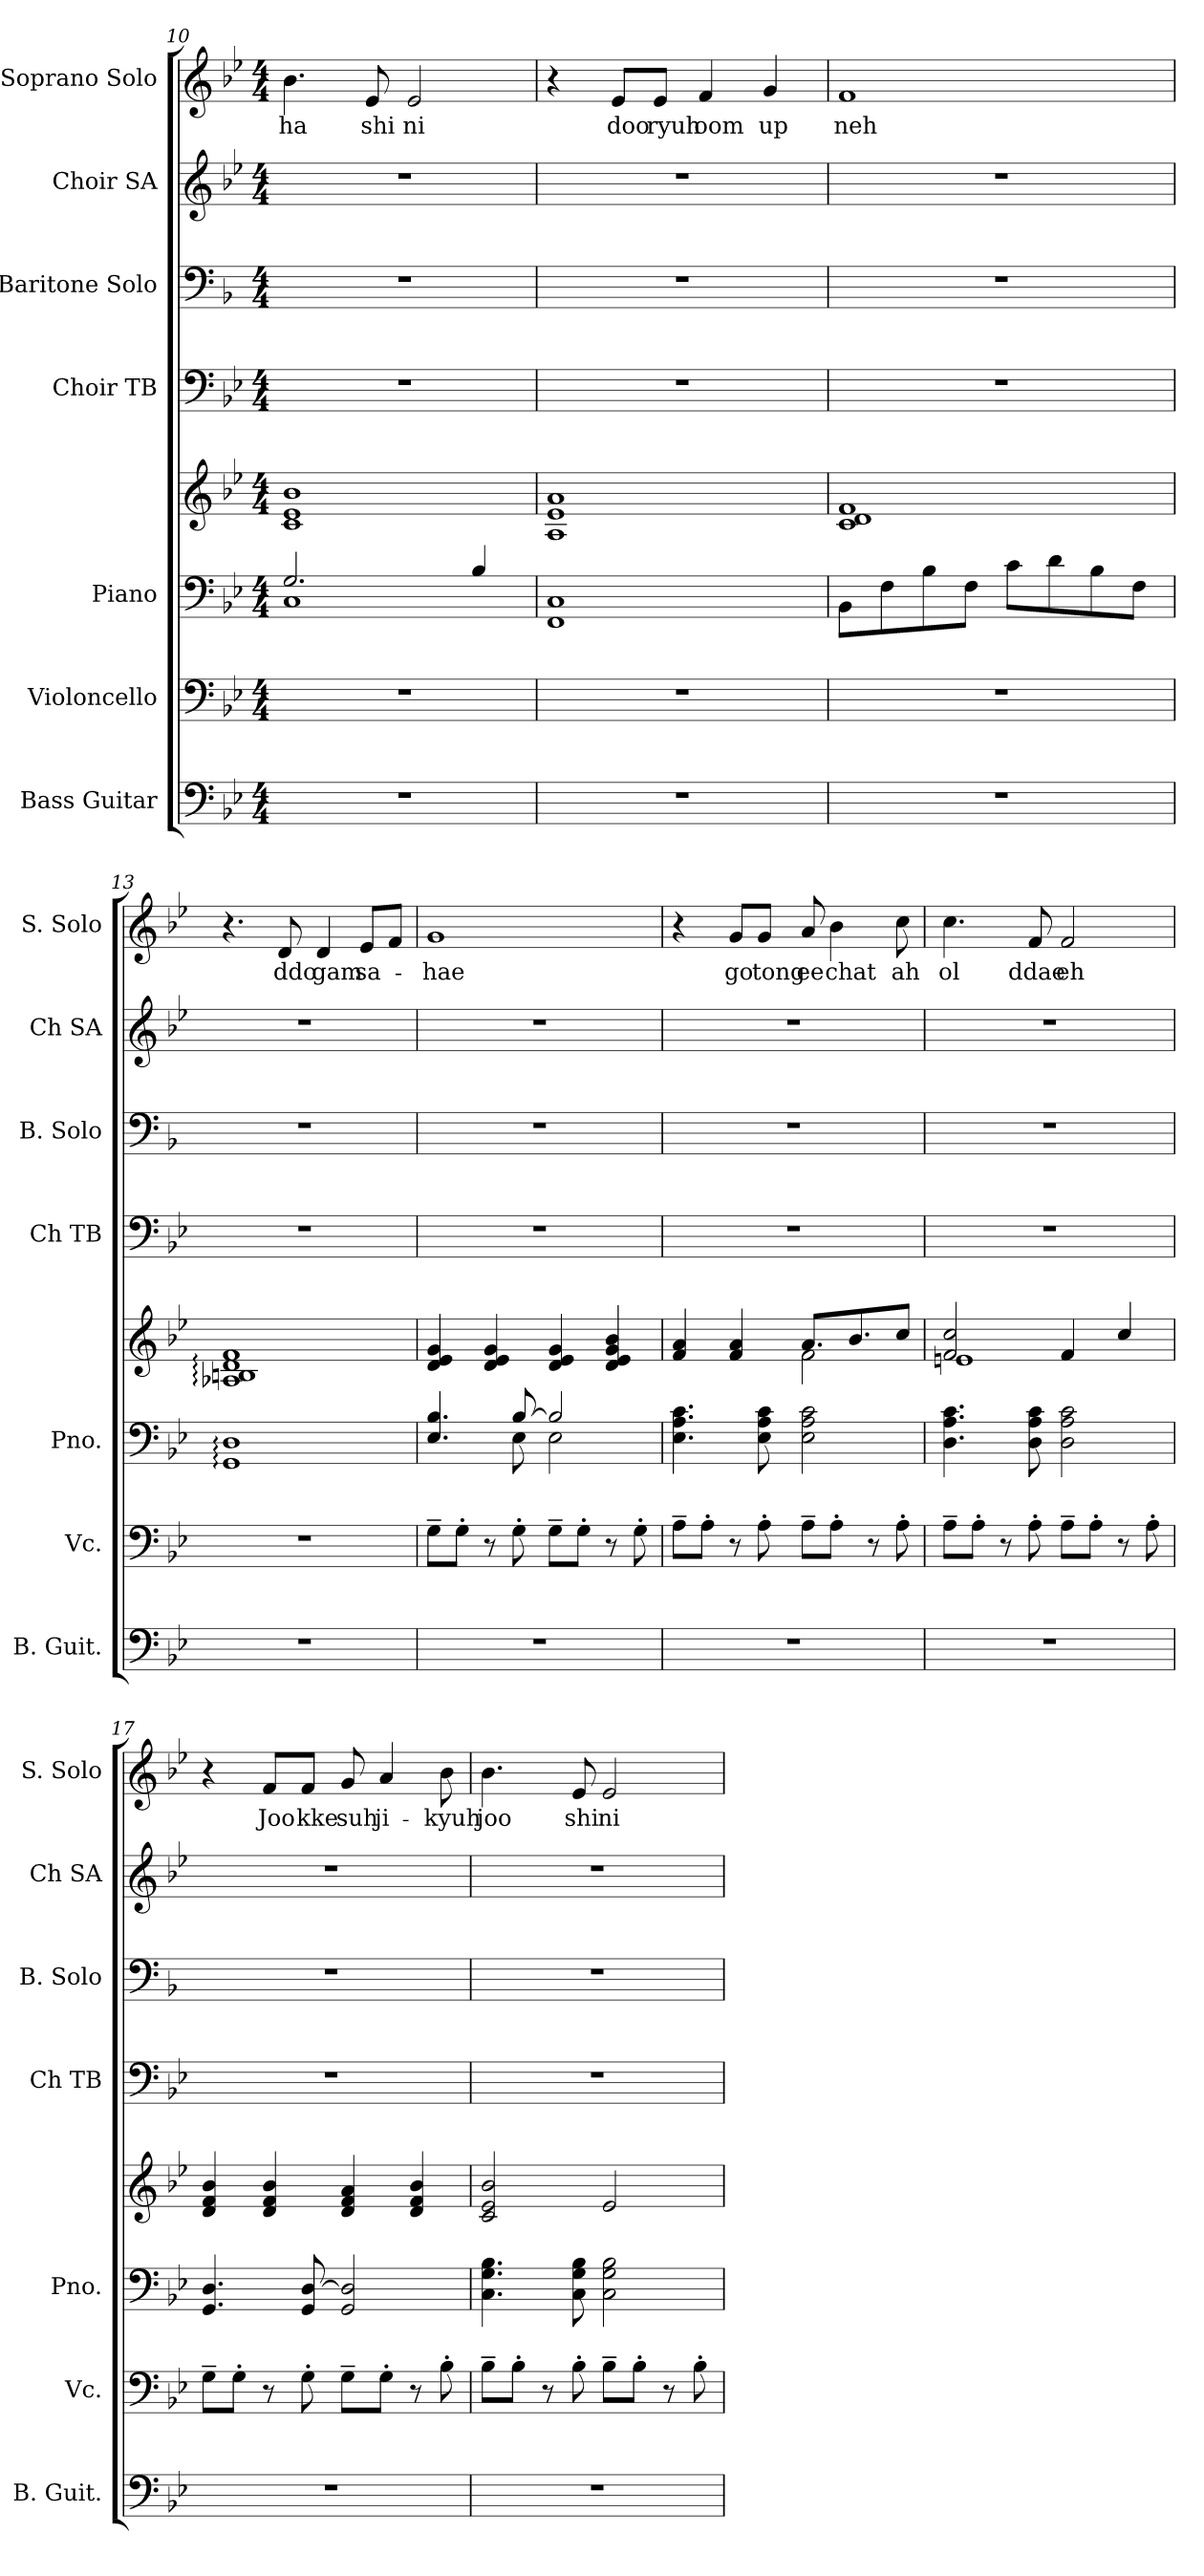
**kern	**kern	**kern	**kern	**kern	**kern	**kern	**kern	**text
*part7	*part6	*part5	*part5	*part4	*part3	*part2	*part1	*part1
*staff8	*staff7	*staff6	*staff5	*staff4	*staff3	*staff2	*staff1	*staff1
*I"Bass Guitar	*I"Violoncello	*I"Piano	*	*I"Choir TB	*I"Baritone Solo	*I"Choir SA	*I"Soprano Solo	*
*I'B. Guit.	*I'Vc.	*I'Pno.	*	*I'Ch TB	*I'B. Solo	*I'Ch SA	*I'S. Solo	*
*clefF4	*clefF4	*clefF4	*clefG2	*clefF4	*clefF4	*clefG2	*clefG2	*
*ITrd7c12	*	*	*	*	*ITrd4c7	*	*	*
*k[b-e-]	*k[b-e-]	*k[b-e-]	*k[b-e-]	*k[b-e-]	*k[b-e-]	*k[b-e-]	*k[b-e-]	*
*M4/4	*M4/4	*M4/4	*M4/4	*M4/4	*M4/4	*M4/4	*M4/4	*
=10	=10	=10	=10	=10	=10	=10	=10	=10
*	*	*^	*	*	*	*	*	*
!	!	!	!	!	!	!	!	!	!LO:LY:b
1r	1r	2.G/	1C	1c 1e- 1b-	1r	1r	1r	4.b-\	ha
!	!	!	!	!	!	!	!	!	!LO:LY:b
.	.	.	.	.	.	.	.	8e-/	shi
!	!	!	!	!	!	!	!	!	!LO:LY:b
.	.	.	.	.	.	.	.	2e-/	ni
.	.	4B-/	.	.	.	.	.	.	.
*	*	*v	*v	*	*	*	*	*	*
=11	=11	=11	=11	=11	=11	=11	=11	=11
1r	1r	1FF 1C	1A 1e- 1a	1r	1r	1r	4r	.
!	!	!	!	!	!	!	!	!LO:LY:b
.	.	.	.	.	.	.	8e-/L	doo
!	!	!	!	!	!	!	!	!LO:LY:b
.	.	.	.	.	.	.	8e-/J	ryuh
!	!	!	!	!	!	!	!	!LO:LY:b
.	.	.	.	.	.	.	4f/	oom
!	!	!	!	!	!	!	!	!LO:LY:b
.	.	.	.	.	.	.	4g/	up
=12	=12	=12	=12	=12	=12	=12	=12	=12
!	!	!	!	!	!	!	!	!LO:LY:b
1r	1r	8BB-\L	1c 1d 1f	1r	1r	1r	1f	neh
.	.	8F\	.	.	.	.	.	.
.	.	8B-\	.	.	.	.	.	.
.	.	8F\J	.	.	.	.	.	.
.	.	8c\L	.	.	.	.	.	.
.	.	8d\	.	.	.	.	.	.
.	.	8B-\	.	.	.	.	.	.
.	.	8F\J	.	.	.	.	.	.
!!LO:PB:g=z
=13	=13	=13	=13	=13	=13	=13	=13	=13
1r	1r	1GG: 1D:	1A-X: 1Bn: 1d: 1f:	1r	1r	1r	4.r	.
!	!	!	!	!	!	!	!	!LO:LY:b
.	.	.	.	.	.	.	8d/	ddo
!	!	!	!	!	!	!	!	!LO:LY:b
.	.	.	.	.	.	.	4d/	gam
!	!	!	!	!	!	!	!	!LO:LY:b
.	.	.	.	.	.	.	8e-/L	sa-
.	.	.	.	.	.	.	8f/J	.
=14	=14	=14	=14	=14	=14	=14	=14	=14
*	*	*^	*	*	*	*	*	*
!	!	!	!	!	!	!	!	!	!LO:LY:b
1r	8G~\L	4.E-/ 4.B-/	4.ryy	4d/ 4e-/ 4g/	1r	1r	1r	1g	-hae
.	8G'\J	.	.	.	.	.	.	.	.
.	8r	.	.	4d/ 4e-/ 4g/	.	.	.	.	.
.	8G'\	[8B-/	8E-\	.	.	.	.	.	.
.	8G~\L	2B-/]	2E-\	4d/ 4e-/ 4g/	.	.	.	.	.
.	8G'\J	.	.	.	.	.	.	.	.
.	8r	.	.	4d/ 4e-/ 4g/ 4b-/	.	.	.	.	.
.	8G'\	.	.	.	.	.	.	.	.
*	*	*v	*v	*	*	*	*	*	*
=15	=15	=15	=15	=15	=15	=15	=15	=15
*	*	*	*^	*	*	*	*	*
1r	8A~\L	4.E-\ 4.A\ 4.c\	4f/ 4a/	2ryy	1r	1r	1r	4r	.
.	8A'\J	.	.	.	.	.	.	.	.
!	!	!	!	!	!	!	!	!	!LO:LY:b
.	8r	.	4f/ 4a/	.	.	.	.	8g/L	go
!	!	!	!	!	!	!	!	!	!LO:LY:b
.	8A'\	8E-\ 8A\ 8c\	.	.	.	.	.	8g/J	tong
!	!	!	!	!	!	!	!	!	!LO:LY:b
.	8A~\L	2E-\ 2A\ 2c\	8.a/L	2f\	.	.	.	8a/	ee
!	!	!	!	!	!	!	!	!	!LO:LY:b
.	8A'\J	.	.	.	.	.	.	4b-\	chat
.	.	.	8.b-/	.	.	.	.	.	.
.	8r	.	.	.	.	.	.	.	.
!	!	!	!	!	!	!	!	!	!LO:LY:b
.	8A'\	.	8cc/J	.	.	.	.	8cc\	ah
=16	=16	=16	=16	=16	=16	=16	=16	=16	=16
!	!	!	!	!	!	!	!	!	!LO:LY:b
1r	8A~\L	4.D\ 4.A\ 4.c\	2f/ 2cc/	1en	1r	1r	1r	4.cc\	ol
.	8A'\J	.	.	.	.	.	.	.	.
.	8r	.	.	.	.	.	.	.	.
!	!	!	!	!	!	!	!	!	!LO:LY:b
.	8A'\	8D\ 8A\ 8c\	.	.	.	.	.	8f/	ddae
!	!	!	!	!	!	!	!	!	!LO:LY:b
.	8A~\L	2D\ 2A\ 2c\	4f/	.	.	.	.	2f/	eh
.	8A'\J	.	.	.	.	.	.	.	.
.	8r	.	4cc/	.	.	.	.	.	.
.	8A'\	.	.	.	.	.	.	.	.
*	*	*	*v	*v	*	*	*	*	*
!!LO:LB:g=z
=17	=17	=17	=17	=17	=17	=17	=17	=17
1r	8G~\L	4.GG/ 4.D/	4d/ 4f/ 4b-/	1r	1r	1r	4r	.
.	8G'\J	.	.	.	.	.	.	.
!	!	!	!	!	!	!	!	!LO:LY:b
.	8r	.	4d/ 4f/ 4b-/	.	.	.	8f/L	Joo
!	!	!	!	!	!	!	!	!LO:LY:b
.	8G'\	8GG/ [8D/	.	.	.	.	8f/J	kke
!	!	!	!	!	!	!	!	!LO:LY:b
.	8G~\L	2GG/ 2D/]	4d/ 4f/ 4a/	.	.	.	8g/	suh
!	!	!	!	!	!	!	!	!LO:LY:b
.	8G'\J	.	.	.	.	.	4a/	ji-
.	8r	.	4d/ 4f/ 4b-/	.	.	.	.	.
!	!	!	!	!	!	!	!	!LO:LY:b
.	8B-'\	.	.	.	.	.	8b-\	-kyuh
=18	=18	=18	=18	=18	=18	=18	=18	=18
!	!	!	!	!	!	!	!	!LO:LY:b
1r	8B-~\L	4.C\ 4.G\ 4.B-\	2c/ 2e-/ 2b-/	1r	1r	1r	4.b-\	joo
.	8B-'\J	.	.	.	.	.	.	.
.	8r	.	.	.	.	.	.	.
!	!	!	!	!	!	!	!	!LO:LY:b
.	8B-'\	8C\ 8G\ 8B-\	.	.	.	.	8e-/	shi
!	!	!	!	!	!	!	!	!LO:LY:b
.	8B-~\L	2C\ 2G\ 2B-\	2e-/	.	.	.	2e-/	ni
.	8B-'\J	.	.	.	.	.	.	.
.	8r	.	.	.	.	.	.	.
.	8B-'\	.	.	.	.	.	.	.
=	=	=	=	=	=	=	=	=
*-	*-	*-	*-	*-	*-	*-	*-	*-
